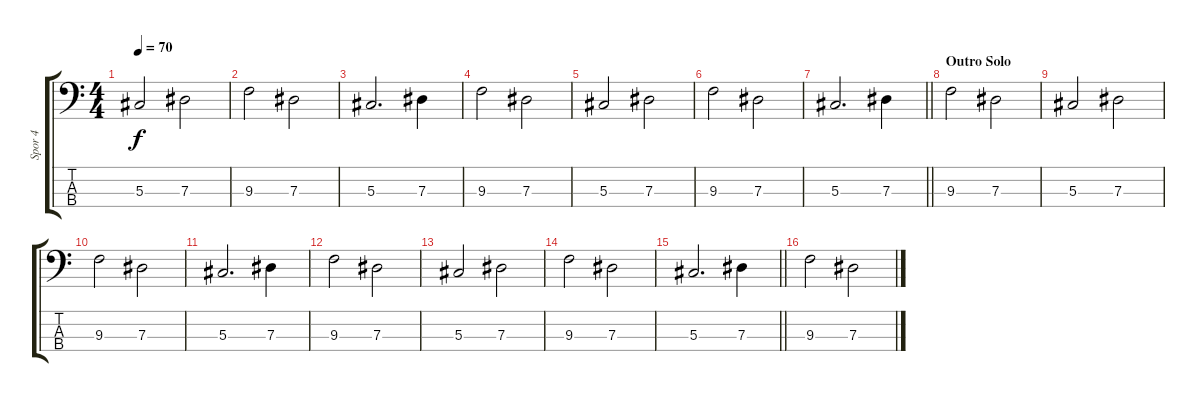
\track ("Spor 4" "Spor 4") {instrument electricbassfinger}
\staff {score tabs}
\tuning (Gb2 Db2 Ab1 Eb1) {hide}
\ts (4 4)
\tempo 70
\clef f4
\ks c
5.3.2{dy f} 7.3.2 |
9.3.2 7.3.2 |
5.3.2{d} 7.3.4 |
9.3.2 7.3.2 |
5.3.2 7.3.2 |
9.3.2 7.3.2 |
\barLineRight lightlight
5.3.2{d} 7.3.4 |
\section ("" "Outro Solo")
9.3.2 7.3.2 |
5.3.2 7.3.2 |
9.3.2 7.3.2 |
5.3.2{d} 7.3.4 |
9.3.2 7.3.2 |
5.3.2 7.3.2 |
9.3.2 7.3.2 |
\barLineRight lightlight
5.3.2{d} 7.3.4 |
9.3.2 7.3.2
